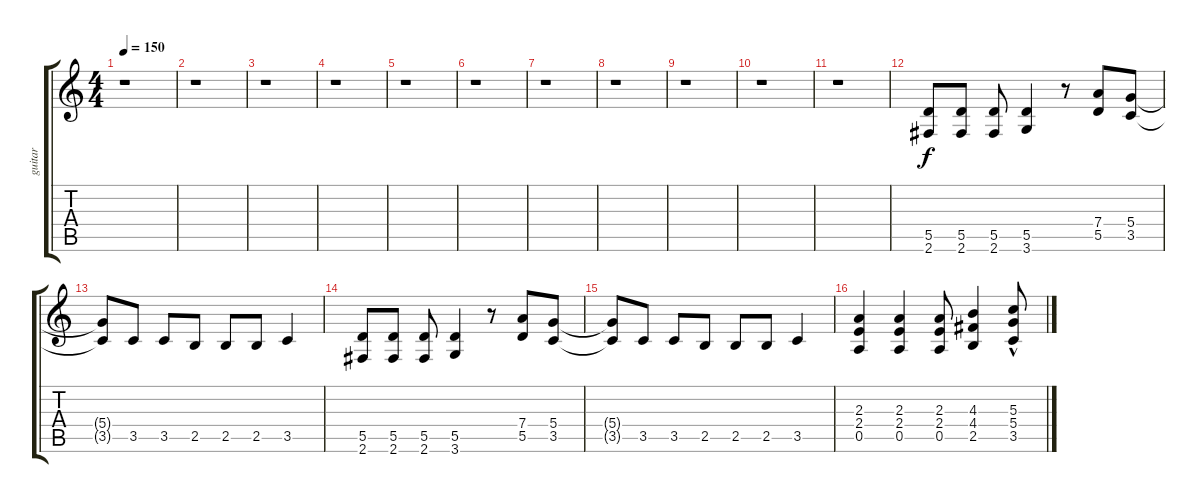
\track ("guitar" "guitar") {instrument overdrivenguitar}
\staff {score tabs}
\tuning (E4 B3 G3 D3 A2 E2) {hide}
\ts (4 4)
\tempo 150
\clef g2
\ks c
r.1{dy f instrument overdrivenguitar} |
r.1 |
r.1 |
r.1 |
r.1 |
r.1 |
r.1 |
r.1 |
r.1 |
r.1 |
r.1 |
(5.5 2.6).8 (5.5 2.6).8 (5.5 2.6).8 (5.5 3.6).4 r.8 (7.4 5.5).8 (5.4 3.5).8 |
(5.4{t} 3.5{t}).8 3.5.8 3.5.8 2.5.8 2.5.8 2.5.8 3.5.4 |
(5.5 2.6).8 (5.5 2.6).8 (5.5 2.6).8 (5.5 3.6).4 r.8 (7.4 5.5).8 (5.4 3.5).8 |
(5.4{t} 3.5{t}).8 3.5.8 3.5.8 2.5.8 2.5.8 2.5.8 3.5.4 |
(2.3 2.4 0.5).4 (2.3 2.4 0.5).4 (2.3 2.4 0.5).8 (4.3 4.4 2.5).4 (5.3 5.4{hac} 3.5).8
